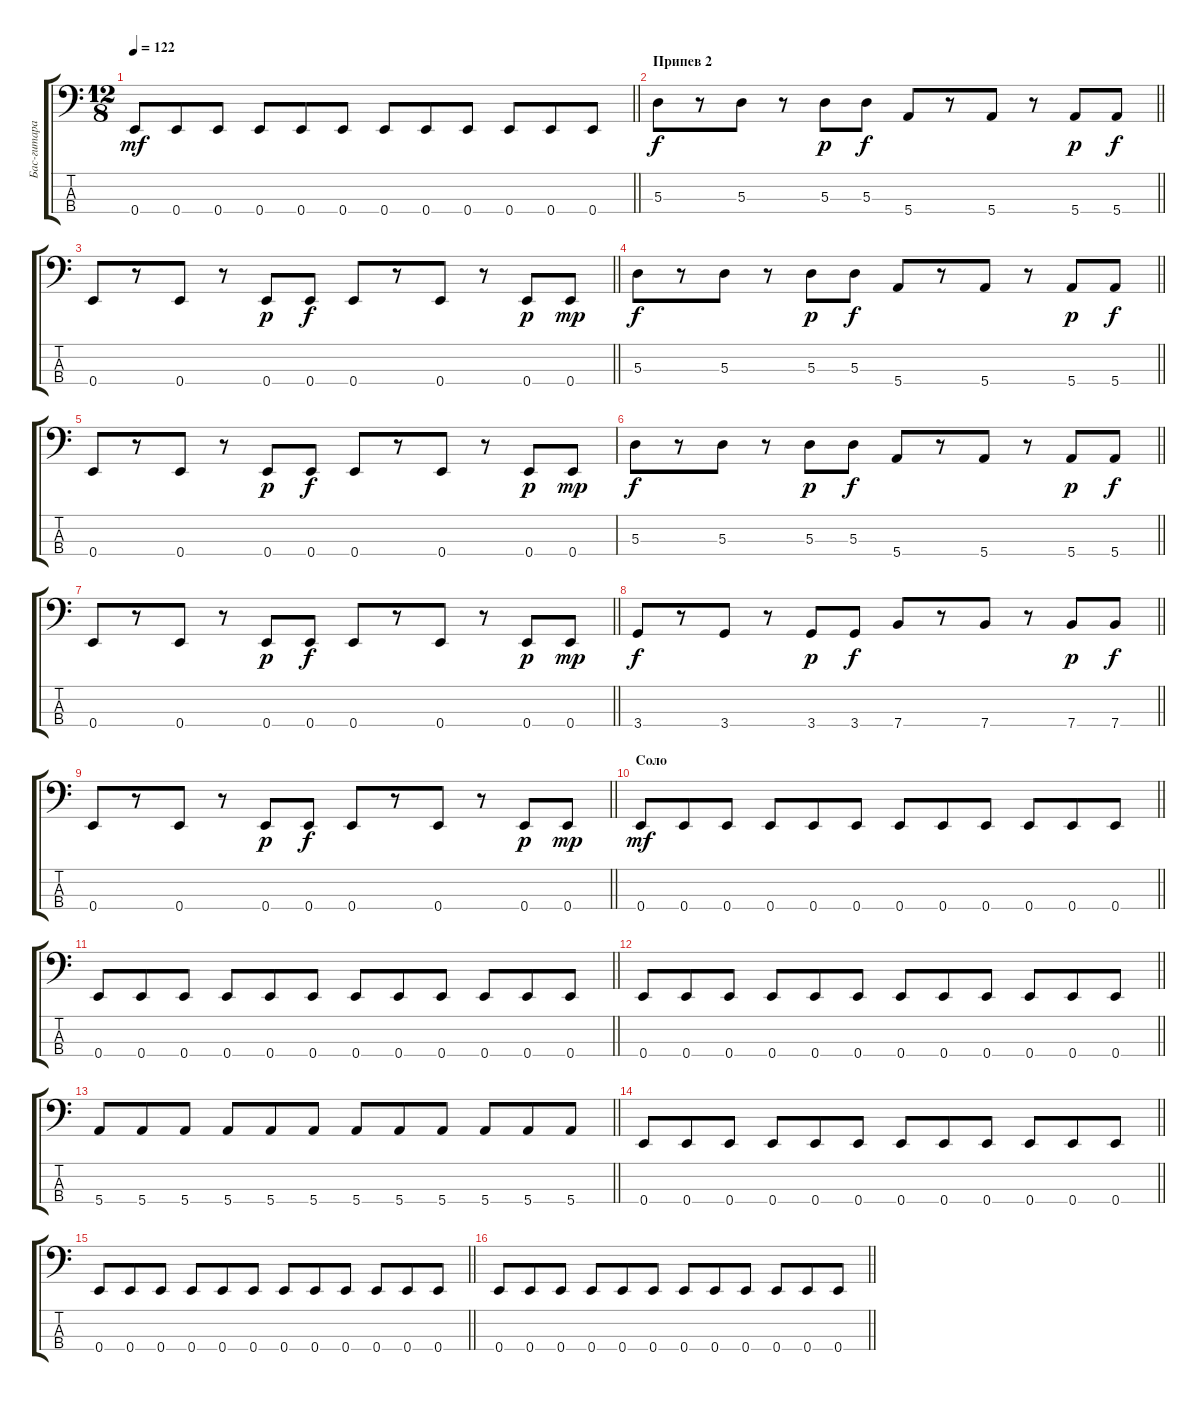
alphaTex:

\track ("Бас-гитара" "Бас-гитара") {instrument electricbassfinger}
\staff {score tabs}
\tuning (G2 D2 A1 E1) {hide}
\ts (12 8)
\tempo 122
\clef f4
\barLineRight lightlight
\ks c
0.4.8{dy mf} 0.4.8 0.4.8 0.4.8 0.4.8 0.4.8 0.4.8 0.4.8 0.4.8 0.4.8 0.4.8 0.4.8 |
\section ("" "Припев 2")
\barLineRight lightlight
5.3.8{dy f} r.8 5.3.8 r.8 5.3.8{dy p} 5.3.8{dy f} 5.4.8 r.8 5.4.8 r.8 5.4.8{dy p} 5.4.8{dy f} |
\barLineRight lightlight
0.4.8 r.8 0.4.8 r.8 0.4.8{dy p} 0.4.8{dy f} 0.4.8 r.8 0.4.8 r.8 0.4.8{dy p} 0.4.8{dy mp} |
\barLineRight lightlight
5.3.8{dy f} r.8 5.3.8 r.8 5.3.8{dy p} 5.3.8{dy f} 5.4.8 r.8 5.4.8 r.8 5.4.8{dy p} 5.4.8{dy f} |
0.4.8 r.8 0.4.8 r.8 0.4.8{dy p} 0.4.8{dy f} 0.4.8 r.8 0.4.8 r.8 0.4.8{dy p} 0.4.8{dy mp} |
\barLineRight lightlight
5.3.8{dy f} r.8 5.3.8 r.8 5.3.8{dy p} 5.3.8{dy f} 5.4.8 r.8 5.4.8 r.8 5.4.8{dy p} 5.4.8{dy f} |
\barLineRight lightlight
0.4.8 r.8 0.4.8 r.8 0.4.8{dy p} 0.4.8{dy f} 0.4.8 r.8 0.4.8 r.8 0.4.8{dy p} 0.4.8{dy mp} |
\barLineRight lightlight
3.4.8{dy f} r.8 3.4.8 r.8 3.4.8{dy p} 3.4.8{dy f} 7.4.8 r.8 7.4.8 r.8 7.4.8{dy p} 7.4.8{dy f} |
\barLineRight lightlight
0.4.8 r.8 0.4.8 r.8 0.4.8{dy p} 0.4.8{dy f} 0.4.8 r.8 0.4.8 r.8 0.4.8{dy p} 0.4.8{dy mp} |
\section ("" "Соло")
\barLineRight lightlight
0.4.8{dy mf} 0.4.8 0.4.8 0.4.8 0.4.8 0.4.8 0.4.8 0.4.8 0.4.8 0.4.8 0.4.8 0.4.8 |
\barLineRight lightlight
0.4.8 0.4.8 0.4.8 0.4.8 0.4.8 0.4.8 0.4.8 0.4.8 0.4.8 0.4.8 0.4.8 0.4.8 |
\barLineRight lightlight
0.4.8 0.4.8 0.4.8 0.4.8 0.4.8 0.4.8 0.4.8 0.4.8 0.4.8 0.4.8 0.4.8 0.4.8 |
\barLineRight lightlight
5.4.8 5.4.8 5.4.8 5.4.8 5.4.8 5.4.8 5.4.8 5.4.8 5.4.8 5.4.8 5.4.8 5.4.8 |
\barLineRight lightlight
0.4.8 0.4.8 0.4.8 0.4.8 0.4.8 0.4.8 0.4.8 0.4.8 0.4.8 0.4.8 0.4.8 0.4.8 |
\barLineRight lightlight
0.4.8 0.4.8 0.4.8 0.4.8 0.4.8 0.4.8 0.4.8 0.4.8 0.4.8 0.4.8 0.4.8 0.4.8 |
\barLineRight lightlight
0.4.8 0.4.8 0.4.8 0.4.8 0.4.8 0.4.8 0.4.8 0.4.8 0.4.8 0.4.8 0.4.8 0.4.8
